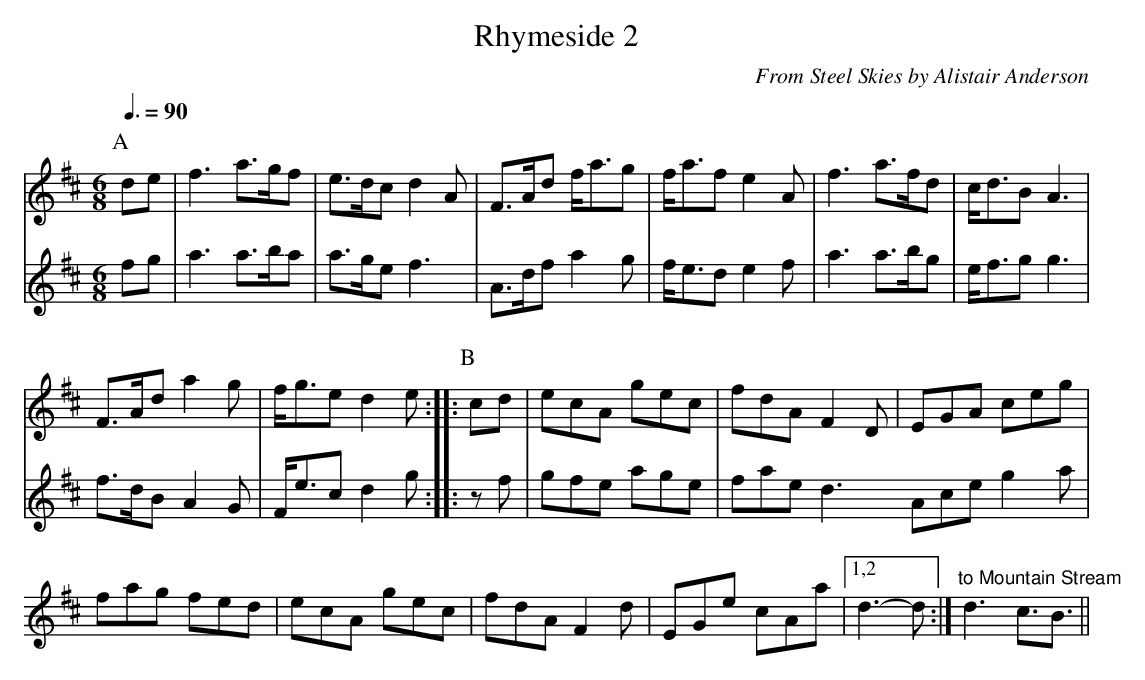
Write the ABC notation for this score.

X:1
T:Rhymeside 2
C: From Steel Skies by Alistair Anderson
Q:3/8=90
M:6/8
L:1/8
K:D major
P:A
[V:1]de | f3 a>gf | e>dc d2 A | F>Ad f<ag | f<af e2 A | f3 a>fd | c<dB A3 |
[V:2]fg | a3 a>ba | a>ge f3 | A>df a2 g | f<ed e2 f | a3 a>bg | e<fg g3 |
[V:1]F>Ad a2 g | f<ge d2 e ::[P:B]cd | ecA gec | fdA F2 D | EGA ceg |
[V:2]f>dB A2 G | F<ec d2 g ::[P:B]zf | gfe age | fae d3 Ace g2 a |
[V:1] fag fed | ecA gec | fdA F2 d | EGe cAa |1,2d3-d :|"to Mountain Stream"d3 c3/2B3/2 ||
